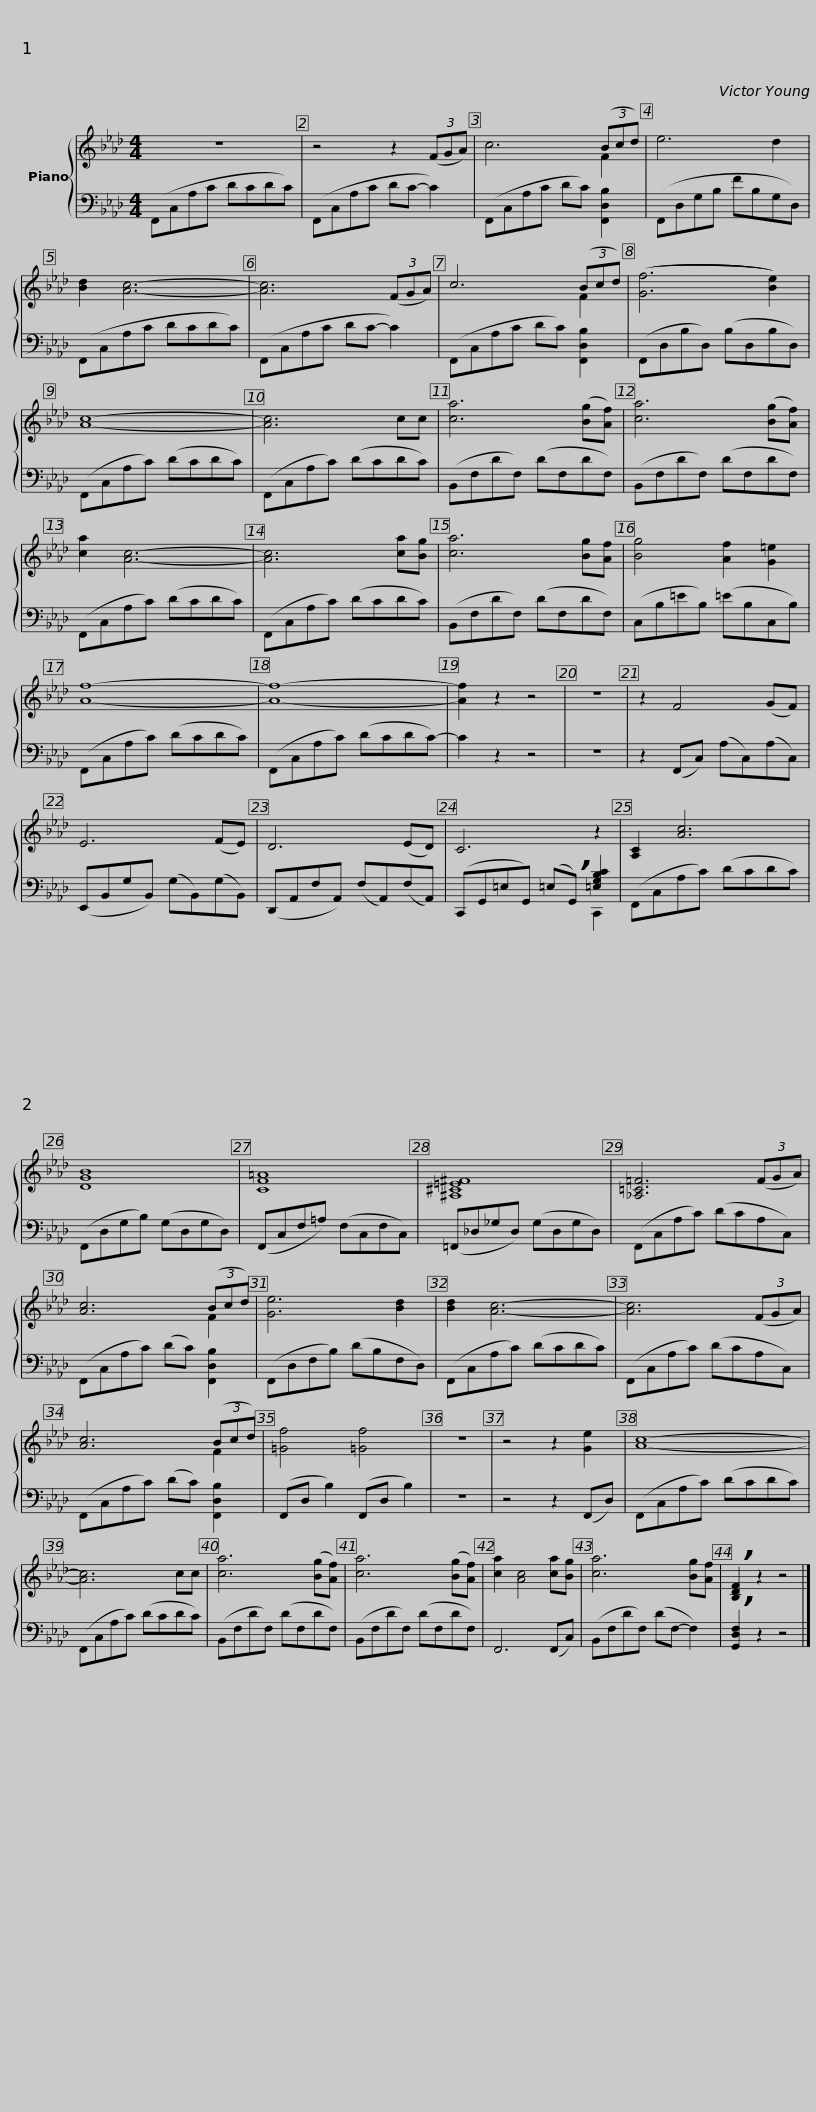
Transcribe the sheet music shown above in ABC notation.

X:1
%%score { ( 1 3 ) | ( 2 4 ) }
L:1/8
M:4/4
I:linebreak $
K:Ab
V:1 treble
V:3 treble
V:2 bass
V:4 bass
V:1
 z8 | z4 z2 (3(FGA) | x6 (3(Bcd) | e6 d2 |$ [Bd]2 [Ac]6- | %5
 [Ac]6 (3(FGA) | c6 (3(Bcd) | (([Gf]6 [Be]2)) |$ [Ac]8- | [Ac]6 cc | %10
 [ca]6 ([Bg][Af]) | [ca]6 ([Bg][Af]) |$ [ca]2 [Ac]6- | [Ac]6 [ca][Bg] | [ca]6 [Bg][Af] | %15
 [Bg]4 [Af]2 [G=e]2 |$ [Af]8- | [Af]8- | [Af]2 z2 z4 | z8 |$ %20
 z2 F4 (GF) | E6 (FE) | D6 (ED) | C6 z2 |$ [A,C]2 [Ac]6 | %25
 [DGB]8 | [CF=A]8 | [^A,^C=E^F]8 |$ [_A,=C=F]6 (3(FGA) | [Ac]6 (3(Bcd) | %30
 [Ge]6 [Bd]2 | [Bd]2 [Ac]6- |$ [Ac]6 (3(FGA) | [Ac]6 (3(Bcd) | [=Gf]4 [=Gf]4 | %35
 z8 |$ z4 z2 [Ge]2 | [Ac]8- | [Ac]6 cc | [ca]6 ([Bg][Af]) |$ %40
 [ca]6 ([Bg][Af]) | [ca]2 [Ac]4 [ca][Bg] | [ca]6 [Bg][Af] | !breath![B,DF]2 z2 z4 |] %44
V:2
 (F,,C,A,C DCDC) | (F,,C,A,C DC- C2) | (F,,C,A,C DC) [F,,D,B,]2 | (F,,D,G,B, FB,G,D,) |$ (F,,C,A,C DCDC) | %5
 (F,,C,A,C DC- C2) | (F,,C,A,C DC) [F,,D,B,]2 | (F,,D,B,D,) (B,D,B,D,) |$ (F,,C,A,C) (DCDC) | (F,,C,A,C) (DCDC) | %10
 (B,,F,DF,) (DF,DF,) | (B,,F,DF,) (DF,DF,) |$ (F,,C,A,C) (DCDC) | (F,,C,A,C) (DCDC) | (B,,F,DF,) (DF,DF,) | %15
 (C,B,=EB,) (=EB,C,B,) |$ (F,,C,A,C) (DCDC) | (F,,C,A,C) (DCDC-) | C2 z2 z4 | z8 |$ %20
 z2 (F,,C,) (A,C,)(A,C,) | (E,,B,,G,B,,) (G,B,,)(G,B,,) | (D,,A,,F,A,,) (F,A,,)(F,A,,) | (C,,G,,=E,G,,) (=E,!breath!G,,) [=E,G,B,C]2 |$ (F,,C,A,C) (DCDC) | %25
 (F,,D,G,B,) (G,D,G,D,) | (F,,C,F,=A,) (F,C,F,C,) | (=F,,_D,_G,D,) (G,D,G,D,) |$ (F,,C,A,C) (DCA,C,) | (F,,C,A,C) (DC) [F,,D,B,]2 | %30
 (F,,D,F,B,) (DB,F,D,) | (F,,C,A,C) (DCDC) |$ (F,,C,A,C) (DCA,C,) | (F,,C,A,C) (DC) [F,,D,B,]2 | (F,,D, B,2) (F,,D, B,2) | %35
 z8 |$ z4 z2 (F,,D,) | (F,,C,A,C) (DCDC) | (F,,C,A,C) (DCDC) | (B,,F,DF,) (DF,DF,) |$ %40
 (B,,F,DF,) (DF,DF,) | F,,6 (F,,C,) | (B,,F,DF,) (DF,- F,2) | !breath![G,,D,F,]2 z2 z4 |] %44
V:3
 x8 | x8 | c6 F2 | x8 |$ x8 | %5
 x8 | x6 F2 | x8 |$ x8 | x8 | %10
 x8 | x8 |$ x8 | x8 | x8 | %15
 x8 |$ x8 | x8 | x8 | x8 |$ %20
 x8 | x8 | x8 | x8 |$ x8 | %25
 x8 | x8 | x8 |$ x8 | x6 F2 | %30
 x8 | x8 |$ x8 | x6 F2 | x8 | %35
 x8 |$ x8 | x8 | x8 | x8 |$ %40
 x8 | x8 | x8 | x8 |] %44
V:4
 x8 | x8 | x8 | x8 |$ x8 | %5
 x8 | x8 | x8 |$ x8 | x8 | %10
 x8 | x8 |$ x8 | x8 | x8 | %15
 x8 |$ x8 | x8 | x8 | x8 |$ %20
 x8 | x8 | x8 | x x x x x x C,,2 |$ x8 | %25
 x8 | x8 | x8 |$ x8 | x8 | %30
 x8 | x8 |$ x8 | x8 | x8 | %35
 x8 |$ x8 | x8 | x8 | x8 |$ %40
 x8 | x8 | x8 | x8 |] %44
